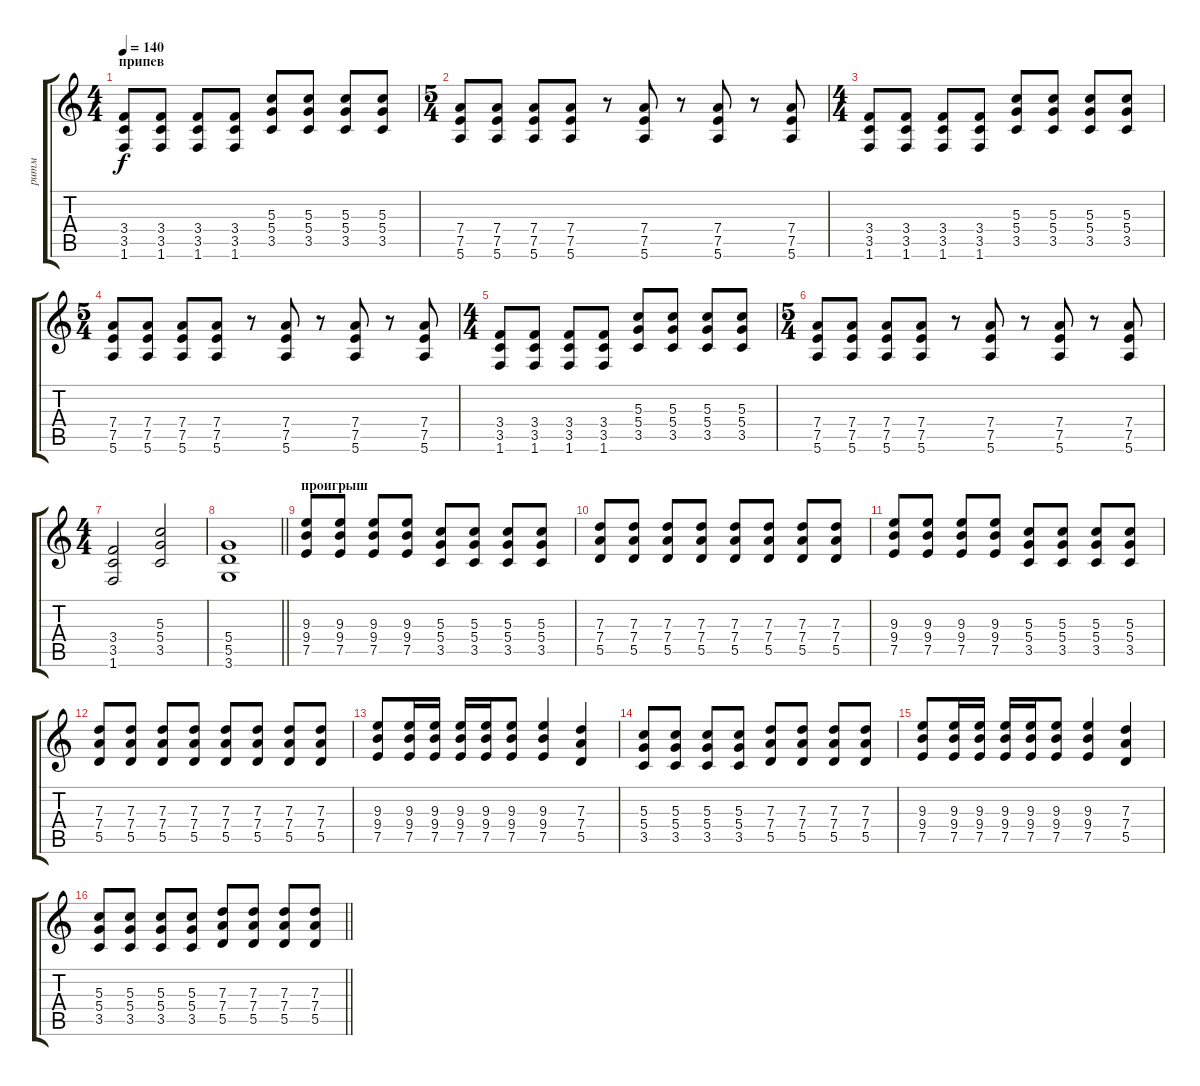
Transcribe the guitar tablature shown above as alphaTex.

\track ("ритм" "ритм") {instrument overdrivenguitar}
\staff {score tabs}
\tuning (E4 B3 G3 D3 A2 E2) {hide}
\ts (4 4)
\section ("" "припев")
\tempo 140
\clef g2
\ks c
(3.4 3.5 1.6).8{dy f} (3.4 3.5 1.6).8 (3.4 3.5 1.6).8 (3.4 3.5 1.6).8 (5.3 5.4 3.5).8 (5.3 5.4 3.5).8 (5.3 5.4 3.5).8 (5.3 5.4 3.5).8 |
\ts (5 4)
(7.4 7.5 5.6).8 (7.4 7.5 5.6).8 (7.4 7.5 5.6).8 (7.4 7.5 5.6).8 r.8 (7.4 7.5 5.6).8 r.8 (7.4 7.5 5.6).8 r.8 (7.4 7.5 5.6).8 |
\ts (4 4)
(3.4 3.5 1.6).8 (3.4 3.5 1.6).8 (3.4 3.5 1.6).8 (3.4 3.5 1.6).8 (5.3 5.4 3.5).8 (5.3 5.4 3.5).8 (5.3 5.4 3.5).8 (5.3 5.4 3.5).8 |
\ts (5 4)
(7.4 7.5 5.6).8 (7.4 7.5 5.6).8 (7.4 7.5 5.6).8 (7.4 7.5 5.6).8 r.8 (7.4 7.5 5.6).8 r.8 (7.4 7.5 5.6).8 r.8 (7.4 7.5 5.6).8 |
\ts (4 4)
(3.4 3.5 1.6).8 (3.4 3.5 1.6).8 (3.4 3.5 1.6).8 (3.4 3.5 1.6).8 (5.3 5.4 3.5).8 (5.3 5.4 3.5).8 (5.3 5.4 3.5).8 (5.3 5.4 3.5).8 |
\ts (5 4)
(7.4 7.5 5.6).8 (7.4 7.5 5.6).8 (7.4 7.5 5.6).8 (7.4 7.5 5.6).8 r.8 (7.4 7.5 5.6).8 r.8 (7.4 7.5 5.6).8 r.8 (7.4 7.5 5.6).8 |
\ts (4 4)
(3.4 3.5 1.6).2 (5.3 5.4 3.5).2 |
\barLineRight lightlight
(5.4 5.5 3.6).1 |
\section ("" "проигрыш")
(9.3 9.4 7.5).8 (9.3 9.4 7.5).8 (9.3 9.4 7.5).8 (9.3 9.4 7.5).8 (5.3 5.4 3.5).8 (5.3 5.4 3.5).8 (5.3 5.4 3.5).8 (5.3 5.4 3.5).8 |
(7.3 7.4 5.5).8 (7.3 7.4 5.5).8 (7.3 7.4 5.5).8 (7.3 7.4 5.5).8 (7.3 7.4 5.5).8 (7.3 7.4 5.5).8 (7.3 7.4 5.5).8 (7.3 7.4 5.5).8 |
(9.3 9.4 7.5).8 (9.3 9.4 7.5).8 (9.3 9.4 7.5).8 (9.3 9.4 7.5).8 (5.3 5.4 3.5).8 (5.3 5.4 3.5).8 (5.3 5.4 3.5).8 (5.3 5.4 3.5).8 |
(7.3 7.4 5.5).8 (7.3 7.4 5.5).8 (7.3 7.4 5.5).8 (7.3 7.4 5.5).8 (7.3 7.4 5.5).8 (7.3 7.4 5.5).8 (7.3 7.4 5.5).8 (7.3 7.4 5.5).8 |
(9.3 9.4 7.5).8 (9.3 9.4 7.5).16 (9.3 9.4 7.5).16 (9.3 9.4 7.5).16 (9.3 9.4 7.5).16 (9.3 9.4 7.5).8 (9.3 9.4 7.5).4 (7.3 7.4 5.5).4 |
(5.3 5.4 3.5).8 (5.3 5.4 3.5).8 (5.3 5.4 3.5).8 (5.3 5.4 3.5).8 (7.3 7.4 5.5).8 (7.3 7.4 5.5).8 (7.3 7.4 5.5).8 (7.3 7.4 5.5).8 |
(9.3 9.4 7.5).8 (9.3 9.4 7.5).16 (9.3 9.4 7.5).16 (9.3 9.4 7.5).16 (9.3 9.4 7.5).16 (9.3 9.4 7.5).8 (9.3 9.4 7.5).4 (7.3 7.4 5.5).4 |
\barLineRight lightlight
(5.3 5.4 3.5).8 (5.3 5.4 3.5).8 (5.3 5.4 3.5).8 (5.3 5.4 3.5).8 (7.3 7.4 5.5).8 (7.3 7.4 5.5).8 (7.3 7.4 5.5).8 (7.3 7.4 5.5).8
